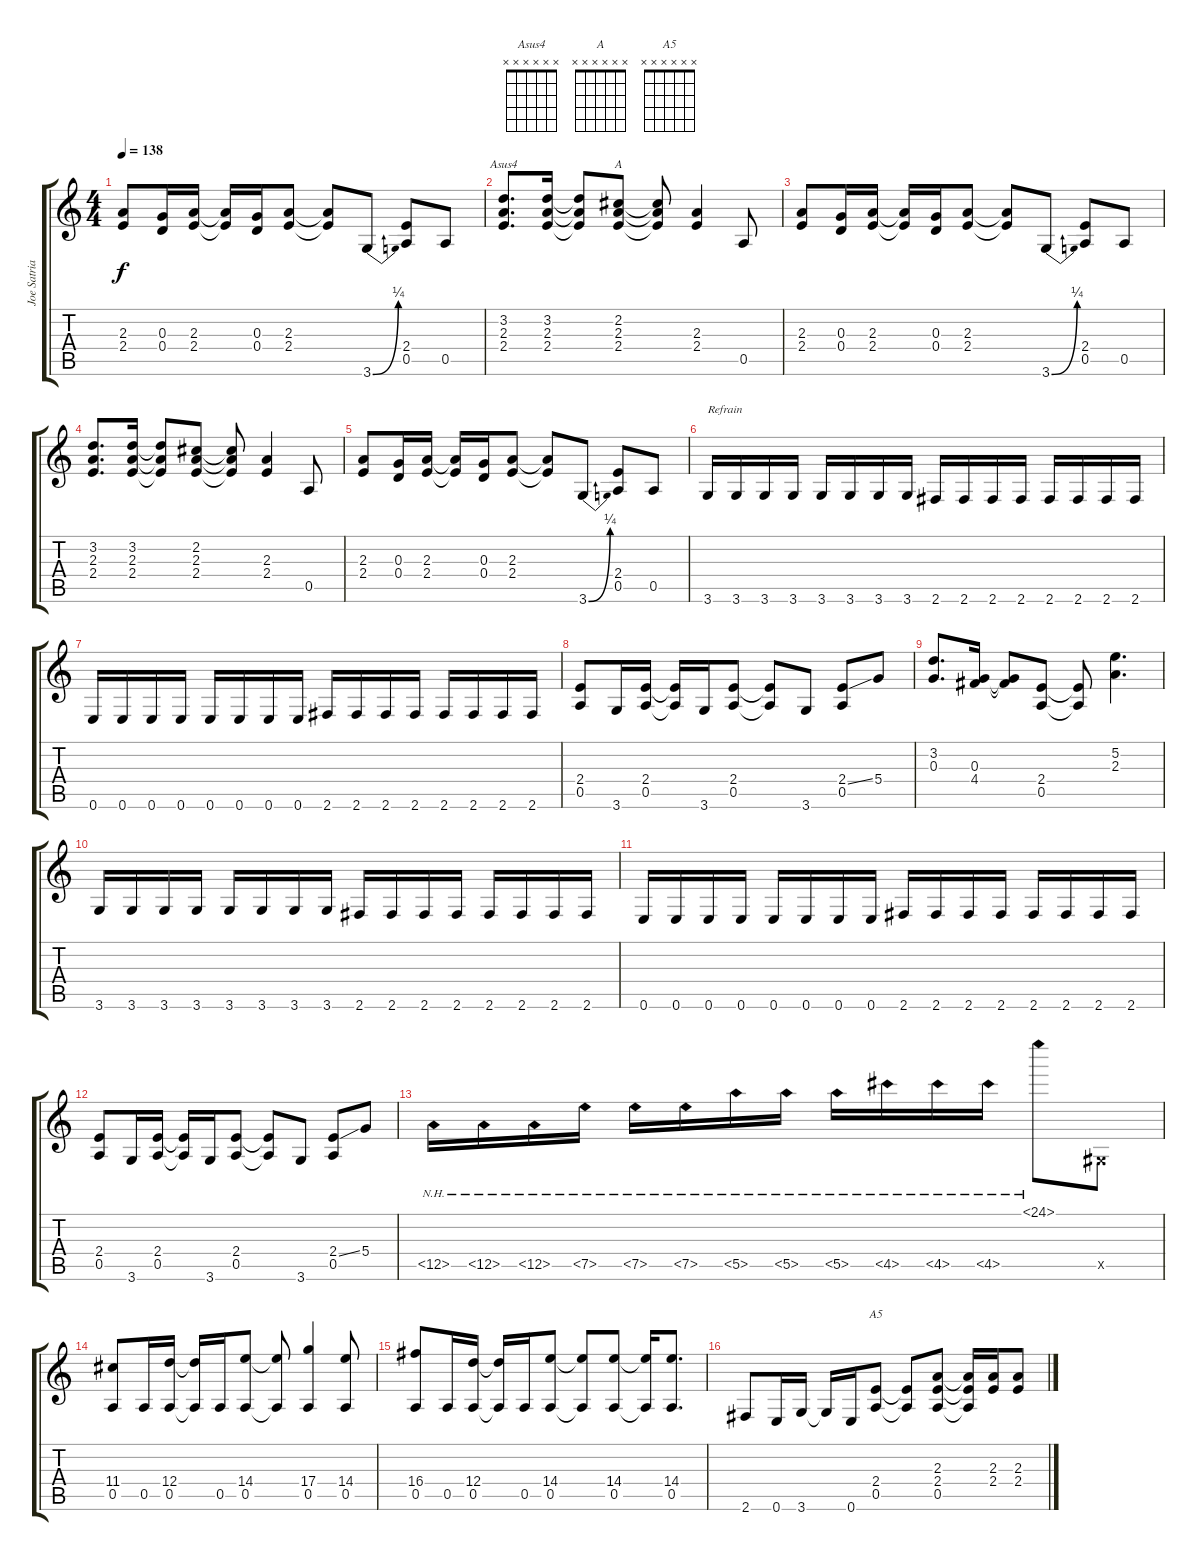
\track ("Joe Satriani" "Joe Satria") {instrument distortionguitar}
\staff {score tabs}
\tuning (E4 B3 G3 D3 A2 E2) {hide}
\chord ("Asus4" x x x x x x)
\chord ("A" x x x x x x)
\chord ("A5" x x x x x x)
\ts (4 4)
\tempo 138
\clef g2
\ks c
(2.3 2.4).8{dy f} (0.3 0.4).16 (2.3 2.4).16 (2.3{t} 2.4{t}).16 (0.3 0.4).16 (2.3 2.4).8 (2.3{t} 2.4{t}).8 3.6{be (bend 0 0 60 1)}.8 (2.4 0.5).8 0.5.8 |
(3.2 2.3 2.4).8{d ch "Asus4"} (3.2 2.3 2.4).16 (3.2{t} 2.3{t} 2.4{t}).8 (2.2 2.3 2.4).8{ch "A"} (2.2{t} 2.3{t} 2.4{t}).8 (2.3 2.4).4 0.5.8 |
(2.3 2.4).8 (0.3 0.4).16 (2.3 2.4).16 (2.3{t} 2.4{t}).16 (0.3 0.4).16 (2.3 2.4).8 (2.3{t} 2.4{t}).8 3.6{be (bend 0 0 60 1)}.8 (2.4 0.5).8 0.5.8 |
(3.2 2.3 2.4).8{d} (3.2 2.3 2.4).16 (3.2{t} 2.3{t} 2.4{t}).8 (2.2 2.3 2.4).8 (2.2{t} 2.3{t} 2.4{t}).8 (2.3 2.4).4 0.5.8 |
(2.3 2.4).8 (0.3 0.4).16 (2.3 2.4).16 (2.3{t} 2.4{t}).16 (0.3 0.4).16 (2.3 2.4).8 (2.3{t} 2.4{t}).8 3.6{be (bend 0 0 60 1)}.8 (2.4 0.5).8 0.5.8 |
3.6.16{txt "Refrain"} 3.6.16 3.6.16 3.6.16 3.6.16 3.6.16 3.6.16 3.6.16 2.6.16 2.6.16 2.6.16 2.6.16 2.6.16 2.6.16 2.6.16 2.6.16 |
0.6.16 0.6.16 0.6.16 0.6.16 0.6.16 0.6.16 0.6.16 0.6.16 2.6.16 2.6.16 2.6.16 2.6.16 2.6.16 2.6.16 2.6.16 2.6.16 |
(2.4 0.5).8 3.6.16 (2.4 0.5).16 (2.4{t} 0.5{t}).16 3.6.16 (2.4 0.5).8 (2.4{t} 0.5{t}).8 3.6.8 (2.4{ss} 0.5).8 5.4.8 |
(3.2 0.3).8{d} (0.3 4.4).16 (0.3{t} 4.4{t}).8 (2.4 0.5).8 (2.4{t} 0.5{t}).8 (5.2 2.3).4{d} |
3.6.16 3.6.16 3.6.16 3.6.16 3.6.16 3.6.16 3.6.16 3.6.16 2.6.16 2.6.16 2.6.16 2.6.16 2.6.16 2.6.16 2.6.16 2.6.16 |
0.6.16 0.6.16 0.6.16 0.6.16 0.6.16 0.6.16 0.6.16 0.6.16 2.6.16 2.6.16 2.6.16 2.6.16 2.6.16 2.6.16 2.6.16 2.6.16 |
(2.4 0.5).8 3.6.16 (2.4 0.5).16 (2.4{t} 0.5{t}).16 3.6.16 (2.4 0.5).8 (2.4{t} 0.5{t}).8 3.6.8 (2.4{ss} 0.5).8 5.4.8 |
12.5{nh}.16 12.5{nh}.16 12.5{nh}.16 7.5{nh}.16 7.5{nh}.16 7.5{nh}.16 5.5{nh}.16 5.5{nh}.16 5.5{nh}.16 4.5{nh}.16 4.5{nh}.16 4.5{nh}.16 24.1{nh}.8 -1.5{x}.8 |
(11.4 0.5).8 0.5.16 (12.4 0.5).16 (12.4{t} 0.5{t}).16 0.5.16 (14.4 0.5).8 (14.4{t} 0.5{t}).8 (17.4 0.5).4 (14.4 0.5).8 |
(16.4 0.5).8 0.5.16 (12.4 0.5).16 (12.4{t} 0.5{t}).16 0.5.16 (14.4 0.5).8 (14.4{t} 0.5{t}).8 (14.4 0.5).8 (14.4{t} 0.5{t}).16 (14.4 0.5).8{d} |
2.6.8 0.6.16 3.6.16 3.6{t}.16 0.6.16 (2.4 0.5).8{ch "A5"} (2.4{t} 0.5{t}).8 (2.3 2.4 0.5).8 (2.3{t} 2.4{t} 0.5{t}).16 (2.3 2.4).16 (2.3 2.4).8
